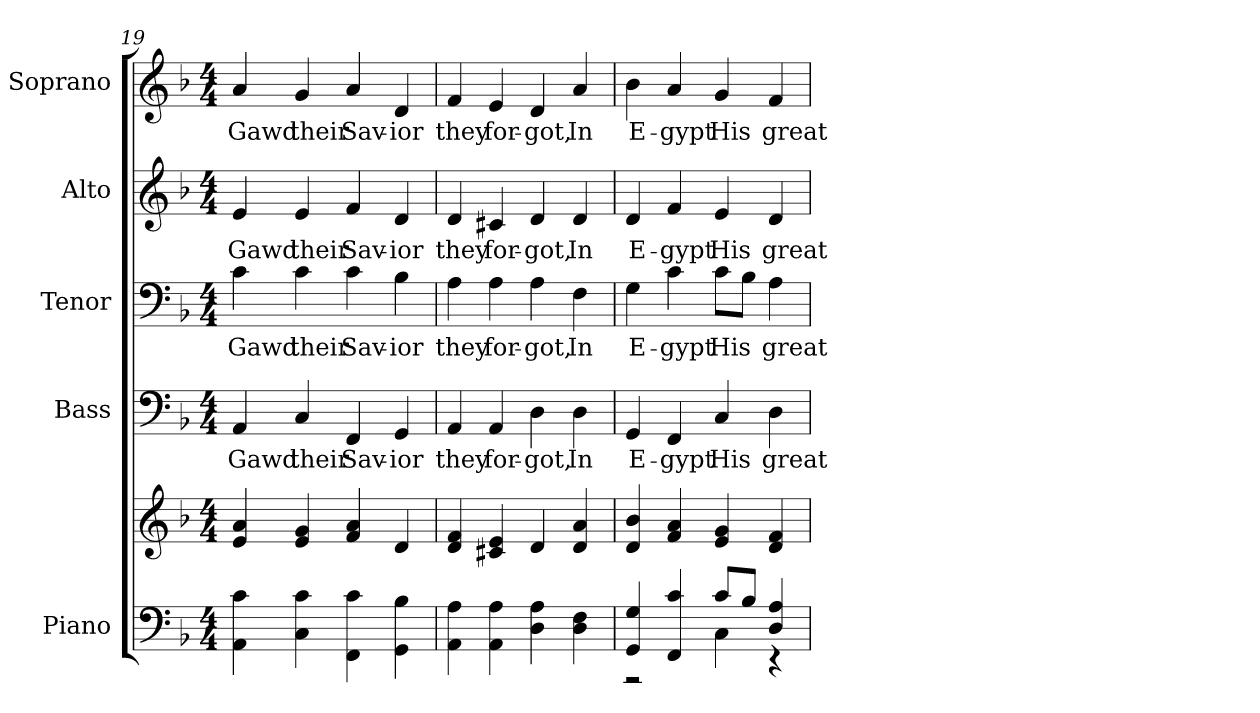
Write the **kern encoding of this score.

**kern	**kern	**kern	**text	**kern	**text	**kern	**text	**kern	**text
*part5	*part5	*part4	*part4	*part3	*part3	*part2	*part2	*part1	*part1
*staff6	*staff5	*staff4	*staff4	*staff3	*staff3	*staff2	*staff2	*staff1	*staff1
*I"Piano	*	*I"Bass	*	*I"Tenor	*	*I"Alto	*	*I"Soprano	*
*I'Pno.	*	*I'B.	*	*I'T.	*	*I'A.	*	*I'S.	*
*clefF4	*clefG2	*clefF4	*	*clefF4	*	*clefG2	*	*clefG2	*
*k[b-]	*k[b-]	*k[b-]	*	*k[b-]	*	*k[b-]	*	*k[b-]	*
*F:	*F:	*F:	*	*F:	*	*F:	*	*F:	*
*M4/4	*M4/4	*M4/4	*	*M4/4	*	*M4/4	*	*M4/4	*
=19	=19	=19	=19	=19	=19	=19	=19	=19	=19
!	!	!	!LO:LY:b:color=#000000	!	!	!	!	!	!
!	!	!	!	!	!LO:LY:b:color=#000000	!	!	!	!
!	!	!	!	!	!	!	!LO:LY:b:color=#000000	!	!
!	!	!	!	!	!	!	!	!	!LO:LY:b:color=#000000
4AAi\ 4ci	4ei/ 4ai	4AAi/	Gawd	4ci\	Gawd	4ei/	Gawd	4ai/	Gawd
!	!	!	!LO:LY:b:color=#000000	!	!	!	!	!	!
!	!	!	!	!	!LO:LY:b:color=#000000	!	!	!	!
!	!	!	!	!	!	!	!LO:LY:b:color=#000000	!	!
!	!	!	!	!	!	!	!	!	!LO:LY:b:color=#000000
4Ci\ 4ci	4ei/ 4gi	4Ci/	their	4ci\	their	4ei/	their	4gi/	their
!	!	!	!LO:LY:b:color=#000000	!	!	!	!	!	!
!	!	!	!	!	!LO:LY:b:color=#000000	!	!	!	!
!	!	!	!	!	!	!	!LO:LY:b:color=#000000	!	!
!	!	!	!	!	!	!	!	!	!LO:LY:b:color=#000000
4FFi\ 4ci	4fi/ 4ai	4FFi/	Sav-	4ci\	Sav-	4fi/	Sav-	4ai/	Sav-
!	!	!	!LO:LY:b:color=#000000	!	!	!	!	!	!
!	!	!	!	!	!LO:LY:b:color=#000000	!	!	!	!
!	!	!	!	!	!	!	!LO:LY:b:color=#000000	!	!
!	!	!	!	!	!	!	!	!	!LO:LY:b:color=#000000
4GGi\ 4B-i	4di/	4GGi/	-ior	4B-i\	-ior	4di/	-ior	4di/	-ior
=20	=20	=20	=20	=20	=20	=20	=20	=20	=20
!	!	!	!LO:LY:b:color=#000000	!	!	!	!	!	!
!	!	!	!	!	!LO:LY:b:color=#000000	!	!	!	!
!	!	!	!	!	!	!	!LO:LY:b:color=#000000	!	!
!	!	!	!	!	!	!	!	!	!LO:LY:b:color=#000000
4AAi\ 4Ai	4di/ 4fi	4AAi/	they	4Ai\	they	4di/	they	4fi/	they
!	!	!	!LO:LY:b:color=#000000	!	!	!	!	!	!
!	!	!	!	!	!LO:LY:b:color=#000000	!	!	!	!
!	!	!	!	!	!	!	!LO:LY:b:color=#000000	!	!
!	!	!	!	!	!	!	!	!	!LO:LY:b:color=#000000
4AAi\ 4Ai	4c#Xi/ 4ei	4AAi/	for-	4Ai\	for-	4c#Xi/	for-	4ei/	for-
!	!	!	!LO:LY:b:color=#000000	!	!	!	!	!	!
!	!	!	!	!	!LO:LY:b:color=#000000	!	!	!	!
!	!	!	!	!	!	!	!LO:LY:b:color=#000000	!	!
!	!	!	!	!	!	!	!	!	!LO:LY:b:color=#000000
4Di\ 4Ai	4di/	4Di\	-got,	4Ai\	-got,	4di/	-got,	4di/	-got,
!	!	!	!LO:LY:b:color=#000000	!	!	!	!	!	!
!	!	!	!	!	!LO:LY:b:color=#000000	!	!	!	!
!	!	!	!	!	!	!	!LO:LY:b:color=#000000	!	!
!	!	!	!	!	!	!	!	!	!LO:LY:b:color=#000000
4Di\ 4Fi	4di/ 4ai	4Di\	In	4Fi\	In	4di/	In	4ai/	In
=21	=21	=21	=21	=21	=21	=21	=21	=21	=21
*^	*	*	*	*	*	*	*	*	*
!	!	!	!	!LO:LY:b:color=#000000	!	!	!	!	!	!
!	!	!	!	!	!	!LO:LY:b:color=#000000	!	!	!	!
!	!	!	!	!	!	!	!	!LO:LY:b:color=#000000	!	!
!	!	!	!	!	!	!	!	!	!	!LO:LY:b:color=#000000
4GGi/ 4Gi	2r	4di/ 4b-i	4GGi/	E-	4Gi\	E-	4di/	E-	4b-i\	E-
!	!	!	!	!LO:LY:b:color=#000000	!	!	!	!	!	!
!	!	!	!	!	!	!LO:LY:b:color=#000000	!	!	!	!
!	!	!	!	!	!	!	!	!LO:LY:b:color=#000000	!	!
!	!	!	!	!	!	!	!	!	!	!LO:LY:b:color=#000000
4FFi/ 4ci	.	4fi/ 4ai	4FFi/	-gypt	4ci\	-gypt	4fi/	-gypt	4ai/	-gypt
!	!	!	!	!LO:LY:b:color=#000000	!	!	!	!	!	!
!	!	!	!	!	!	!LO:LY:b:color=#000000	!	!	!	!
!	!	!	!	!	!	!	!	!LO:LY:b:color=#000000	!	!
!	!	!	!	!	!	!	!	!	!	!LO:LY:b:color=#000000
8ci/L	4Ci\	4ei/ 4gi	4Ci/	His	8ci\L	His	4ei/	His	4gi/	His
8B-i/J	.	.	.	.	8B-i\J	.	.	.	.	.
!	!	!	!	!LO:LY:b:color=#000000	!	!	!	!	!	!
!	!	!	!	!	!	!LO:LY:b:color=#000000	!	!	!	!
!	!	!	!	!	!	!	!	!LO:LY:b:color=#000000	!	!
!	!	!	!	!	!	!	!	!	!	!LO:LY:b:color=#000000
4Di/ 4Ai	4r	4di/ 4fi	4Di\	great	4Ai\	great	4di/	great	4fi/	great
*v	*v	*	*	*	*	*	*	*	*	*
=	=	=	=	=	=	=	=	=	=
*-	*-	*-	*-	*-	*-	*-	*-	*-	*-
